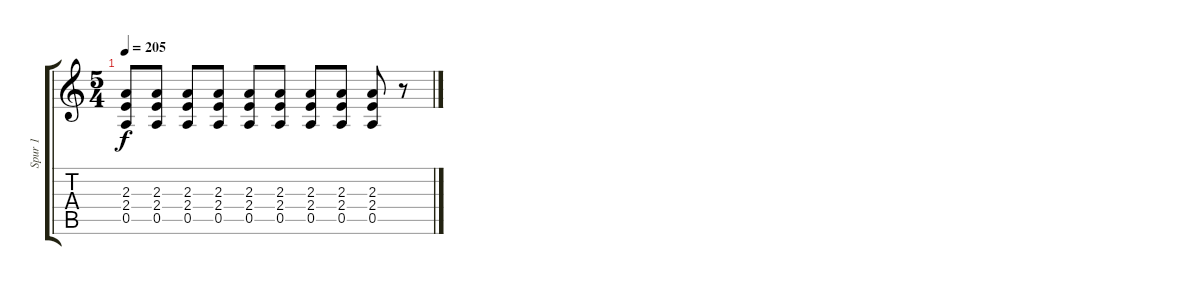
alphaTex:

\track ("Spur 1" "Spur 1") {instrument overdrivenguitar}
\staff {score tabs}
\tuning (E4 B3 G3 D3 A2 E2) {hide}
\ts (5 4)
\tempo 205
\clef g2
\ks c
(2.3 2.4 0.5).8{dy f} (2.3 2.4 0.5).8 (2.3 2.4 0.5).8 (2.3 2.4 0.5).8 (2.3 2.4 0.5).8 (2.3 2.4 0.5).8 (2.3 2.4 0.5).8 (2.3 2.4 0.5).8 (2.3 2.4 0.5).8 r.8
